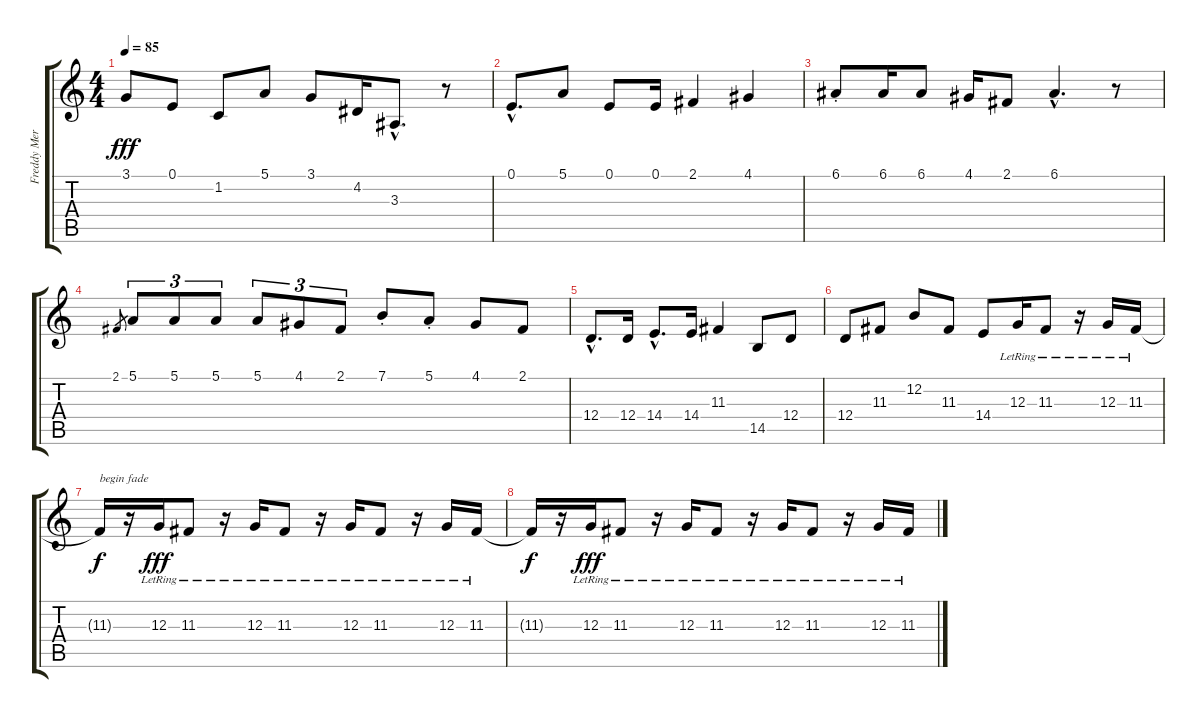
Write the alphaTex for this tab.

\track ("Freddy Mercury - Lead Voice" "Freddy Mer") {instrument harmonica}
\staff {score tabs}
\tuning (E4 B3 G3 D3 A2 E2) {hide}
\ts (4 4)
\tempo 85
\clef g2
\ks c
3.1.8{dy fff} 0.1.8 1.2.8 5.1.8 3.1.8 4.2.16 3.3{hac}.8{d} r.8 |
0.1{hac}.8{d} 5.1.8 0.1.8 0.1.16 2.1.4 4.1.4 |
6.1{st}.8 6.1.16 6.1.8 4.1.16 2.1.8 6.1{hac}.4{d} r.8 |
2.1.8{gr} 5.1.8{tu (3 2)} 5.1.8{tu (3 2)} 5.1.8{tu (3 2)} 5.1.8{tu (3 2)} 4.1.8{tu (3 2)} 2.1.8{tu (3 2)} 7.1{st}.8 5.1{st}.8 4.1.8 2.1.8 |
12.4{hac}.8{d} 12.4.16 14.4{hac}.8{d} 14.4.16 11.3.4 14.5.8 12.4.8 |
12.4.8 11.3.8 12.2.8 11.3.8 14.4.8 12.3{lr}.16 11.3{lr}.8 r.16 12.3{lr}.16 11.3{lr}.16 |
11.3{t}.16{txt "begin fade" dy f volume 3} r.16 12.3{lr}.16{dy fff} 11.3{lr}.8 r.16 12.3{lr}.16 11.3{lr}.8 r.16 12.3{lr}.16 11.3{lr}.8 r.16 12.3{lr}.16 11.3{lr}.16 |
11.3{t}.16{dy f} r.16 12.3{lr}.16{dy fff} 11.3{lr}.8 r.16 12.3{lr}.16 11.3{lr}.8 r.16 12.3{lr}.16 11.3{lr}.8 r.16 12.3{lr}.16 11.3{lr}.16
